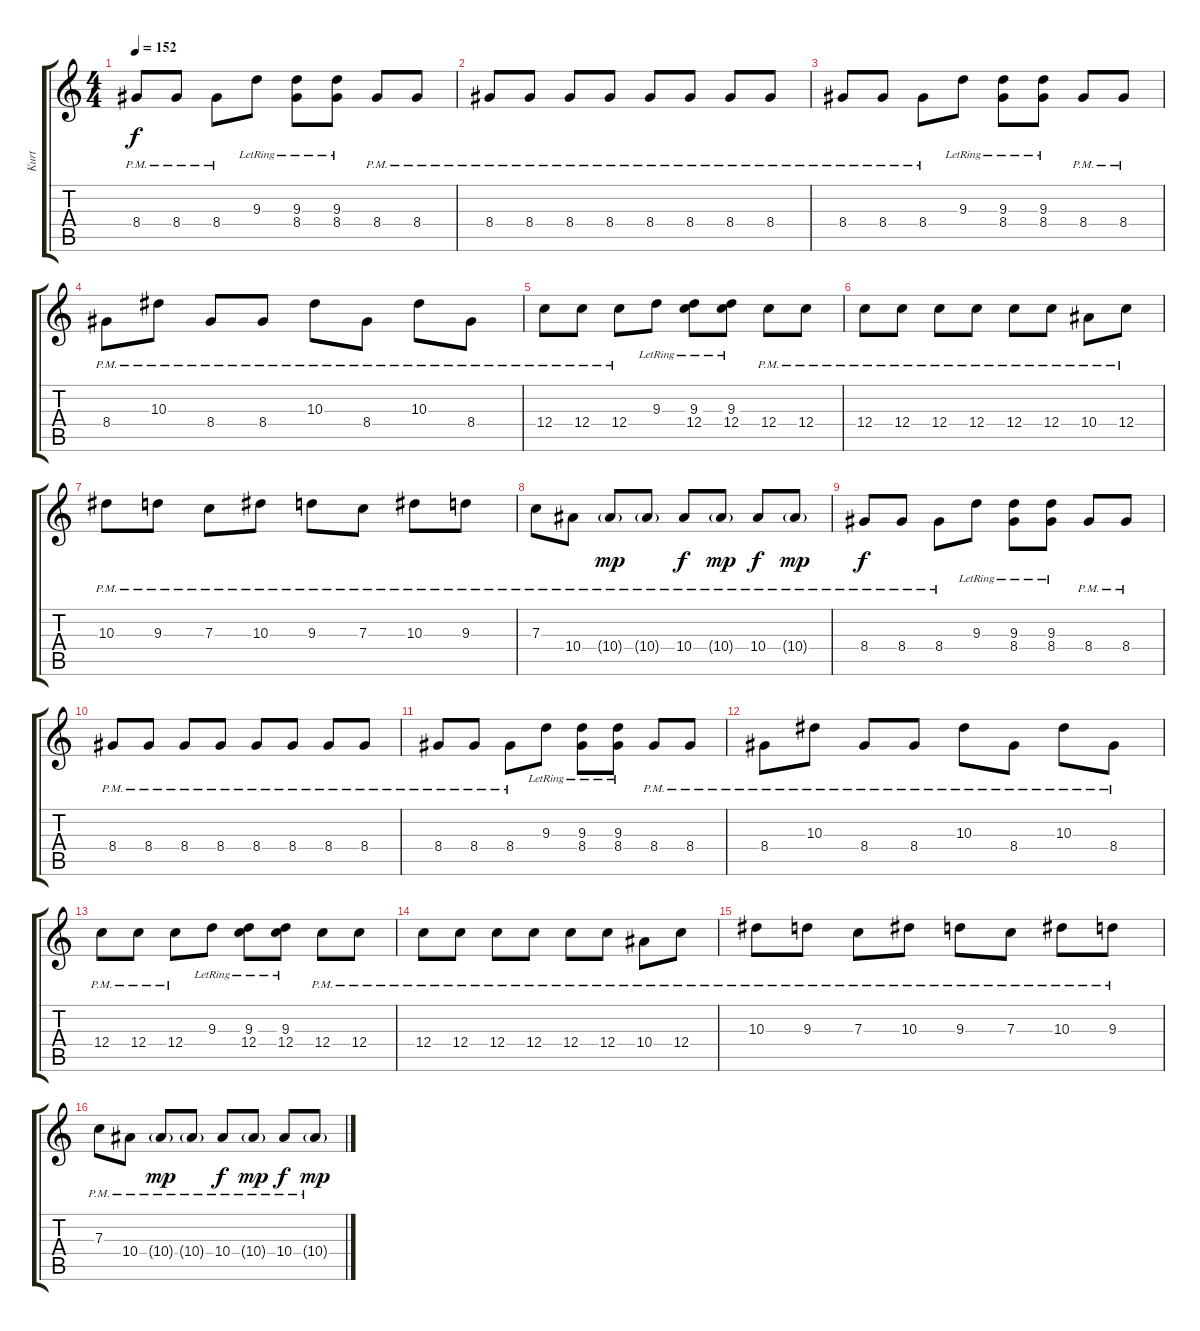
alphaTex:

\track ("Kurt " "Kurt ") {instrument electricguitarjazz}
\staff {score tabs}
\tuning (D4 A3 F3 C3 G2 C2) {hide}
\ts (4 4)
\tempo 152
\clef g2
\ks c
8.4{pm}.8{dy f volume 10} 8.4{pm}.8 8.4{pm}.8 9.3{lr}.8 (9.3{lr} 8.4{lr}).8 (9.3{lr} 8.4{lr}).8 8.4{pm}.8 8.4{pm}.8 |
8.4{pm}.8 8.4{pm}.8 8.4{pm}.8 8.4{pm}.8 8.4{pm}.8 8.4{pm}.8 8.4{pm}.8 8.4{pm}.8 |
8.4{pm}.8 8.4{pm}.8 8.4{pm}.8 9.3{lr}.8 (9.3{lr} 8.4{lr}).8 (9.3{lr} 8.4{lr}).8 8.4{pm}.8 8.4{pm}.8 |
8.4{pm}.8 10.3{pm}.8 8.4{pm}.8 8.4{pm}.8 10.3{pm}.8 8.4{pm}.8 10.3{pm}.8 8.4{pm}.8 |
12.4{pm}.8 12.4{pm}.8 12.4{pm}.8 9.3{lr}.8 (9.3{lr} 12.4{lr}).8 (9.3{lr} 12.4{lr}).8 12.4{pm}.8 12.4{pm}.8 |
12.4{pm}.8 12.4{pm}.8 12.4{pm}.8 12.4{pm}.8 12.4{pm}.8 12.4{pm}.8 10.4{pm}.8 12.4{pm}.8 |
10.3{pm}.8 9.3{pm}.8 7.3{pm}.8 10.3{pm}.8 9.3{pm}.8 7.3{pm}.8 10.3{pm}.8 9.3{pm}.8 |
7.3{pm}.8 10.4{pm}.8 10.4{g pm}.8{dy mp} 10.4{g pm}.8 10.4{pm}.8{dy f} 10.4{g pm}.8{dy mp} 10.4{pm}.8{dy f} 10.4{g pm}.8{dy mp} |
8.4{pm}.8{dy f volume 10} 8.4{pm}.8 8.4{pm}.8 9.3{lr}.8 (9.3{lr} 8.4{lr}).8 (9.3{lr} 8.4{lr}).8 8.4{pm}.8 8.4{pm}.8 |
8.4{pm}.8 8.4{pm}.8 8.4{pm}.8 8.4{pm}.8 8.4{pm}.8 8.4{pm}.8 8.4{pm}.8 8.4{pm}.8 |
8.4{pm}.8 8.4{pm}.8 8.4{pm}.8 9.3{lr}.8 (9.3{lr} 8.4{lr}).8 (9.3{lr} 8.4{lr}).8 8.4{pm}.8 8.4{pm}.8 |
8.4{pm}.8 10.3{pm}.8 8.4{pm}.8 8.4{pm}.8 10.3{pm}.8 8.4{pm}.8 10.3{pm}.8 8.4{pm}.8 |
12.4{pm}.8 12.4{pm}.8 12.4{pm}.8 9.3{lr}.8 (9.3{lr} 12.4{lr}).8 (9.3{lr} 12.4{lr}).8 12.4{pm}.8 12.4{pm}.8 |
12.4{pm}.8 12.4{pm}.8 12.4{pm}.8 12.4{pm}.8 12.4{pm}.8 12.4{pm}.8 10.4{pm}.8 12.4{pm}.8 |
10.3{pm}.8 9.3{pm}.8 7.3{pm}.8 10.3{pm}.8 9.3{pm}.8 7.3{pm}.8 10.3{pm}.8 9.3{pm}.8 |
7.3{pm}.8 10.4{pm}.8 10.4{g pm}.8{dy mp} 10.4{g pm}.8 10.4{pm}.8{dy f} 10.4{g pm}.8{dy mp} 10.4{pm}.8{dy f} 10.4{g pm}.8{dy mp}
